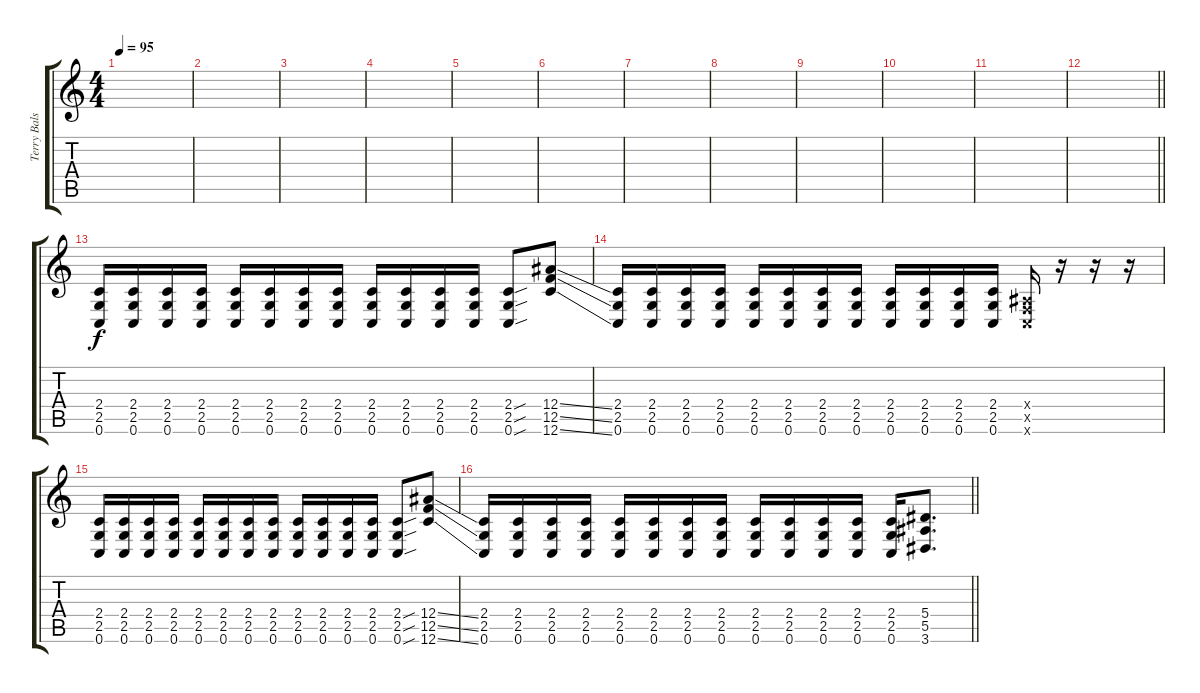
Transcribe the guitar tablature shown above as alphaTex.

\track ("Terry Balsamo (2 guitar)" "Terry Bals") {instrument overdrivenguitar}
\staff {score tabs}
\tuning (C4 G3 Eb3 Bb2 F2 C2) {hide}
\ts (4 4)
\tempo 95
\clef g2
\ks c
|
|
|
|
|
|
|
|
|
|
|
\barLineRight lightlight
|
(2.4 2.5 0.6).16{volume 16 balance 0} (2.4 2.5 0.6).16 (2.4 2.5 0.6).16 (2.4 2.5 0.6).16 (2.4 2.5 0.6).16 (2.4 2.5 0.6).16 (2.4 2.5 0.6).16 (2.4 2.5 0.6).16 (2.4 2.5 0.6).16 (2.4 2.5 0.6).16 (2.4 2.5 0.6).16 (2.4 2.5 0.6).16 (2.4{sou} 2.5{sou} 0.6{sou}).8 (12.4{ss} 12.5{ss} 12.6{ss}).8 |
(2.4 2.5 0.6).16 (2.4 2.5 0.6).16 (2.4 2.5 0.6).16 (2.4 2.5 0.6).16 (2.4 2.5 0.6).16 (2.4 2.5 0.6).16 (2.4 2.5 0.6).16 (2.4 2.5 0.6).16 (2.4 2.5 0.6).16 (2.4 2.5 0.6).16 (2.4 2.5 0.6).16 (2.4 2.5 0.6).16 (0.4{x} 0.5{x} 0.6{x}).16 r.16 r.16 r.16 |
(2.4 2.5 0.6).16 (2.4 2.5 0.6).16 (2.4 2.5 0.6).16 (2.4 2.5 0.6).16 (2.4 2.5 0.6).16 (2.4 2.5 0.6).16 (2.4 2.5 0.6).16 (2.4 2.5 0.6).16 (2.4 2.5 0.6).16 (2.4 2.5 0.6).16 (2.4 2.5 0.6).16 (2.4 2.5 0.6).16 (2.4{sou} 2.5{sou} 0.6{sou}).8 (12.4{ss} 12.5{ss} 12.6{ss}).8 |
\barLineRight lightlight
(2.4 2.5 0.6).16 (2.4 2.5 0.6).16 (2.4 2.5 0.6).16 (2.4 2.5 0.6).16 (2.4 2.5 0.6).16 (2.4 2.5 0.6).16 (2.4 2.5 0.6).16 (2.4 2.5 0.6).16 (2.4 2.5 0.6).16 (2.4 2.5 0.6).16 (2.4 2.5 0.6).16 (2.4 2.5 0.6).16 (2.4 2.5 0.6).16 (5.4 5.5 3.6).8{d}
